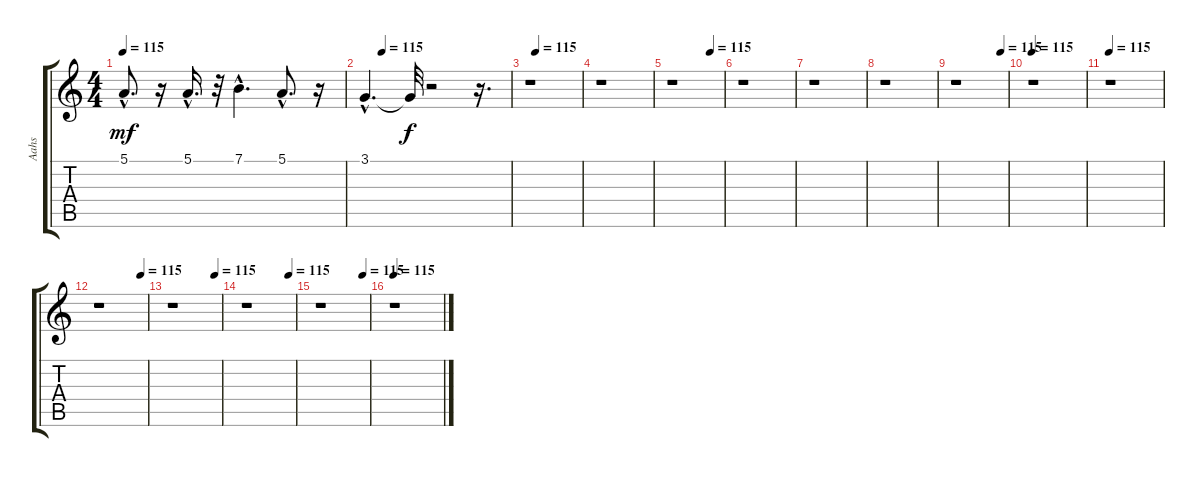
\track ("Aahs" "Aahs") {instrument choiraahs}
\staff {score tabs}
\tuning (E4 B3 G3 D3 A2 E2) {hide}
\ts (4 4)
\tempo 115
\clef g2
\ks c
5.1{hac}.8{d dy mf} r.16 5.1{hac}.16{d} r.32 7.1{hac}.4{d} 5.1{hac}.8{d} r.16 |
\tempo (115 0.125)
3.1{hac}.4{d} 3.1{t}.32{dy f} r.2 r.16{d} |
\tempo (115 0.125)
r.1 |
r.1 |
\tempo (115 0.75)
r.1 |
r.1 |
r.1 |
r.1 |
\tempo (115 0.875)
r.1 |
\tempo 115
r.1 |
\tempo 115
r.1 |
\tempo (115 0.875)
r.1 |
\tempo (115 0.875)
r.1 |
\tempo (115 0.875)
r.1 |
\tempo (115 0.875)
r.1 |
\tempo 115
r.1
